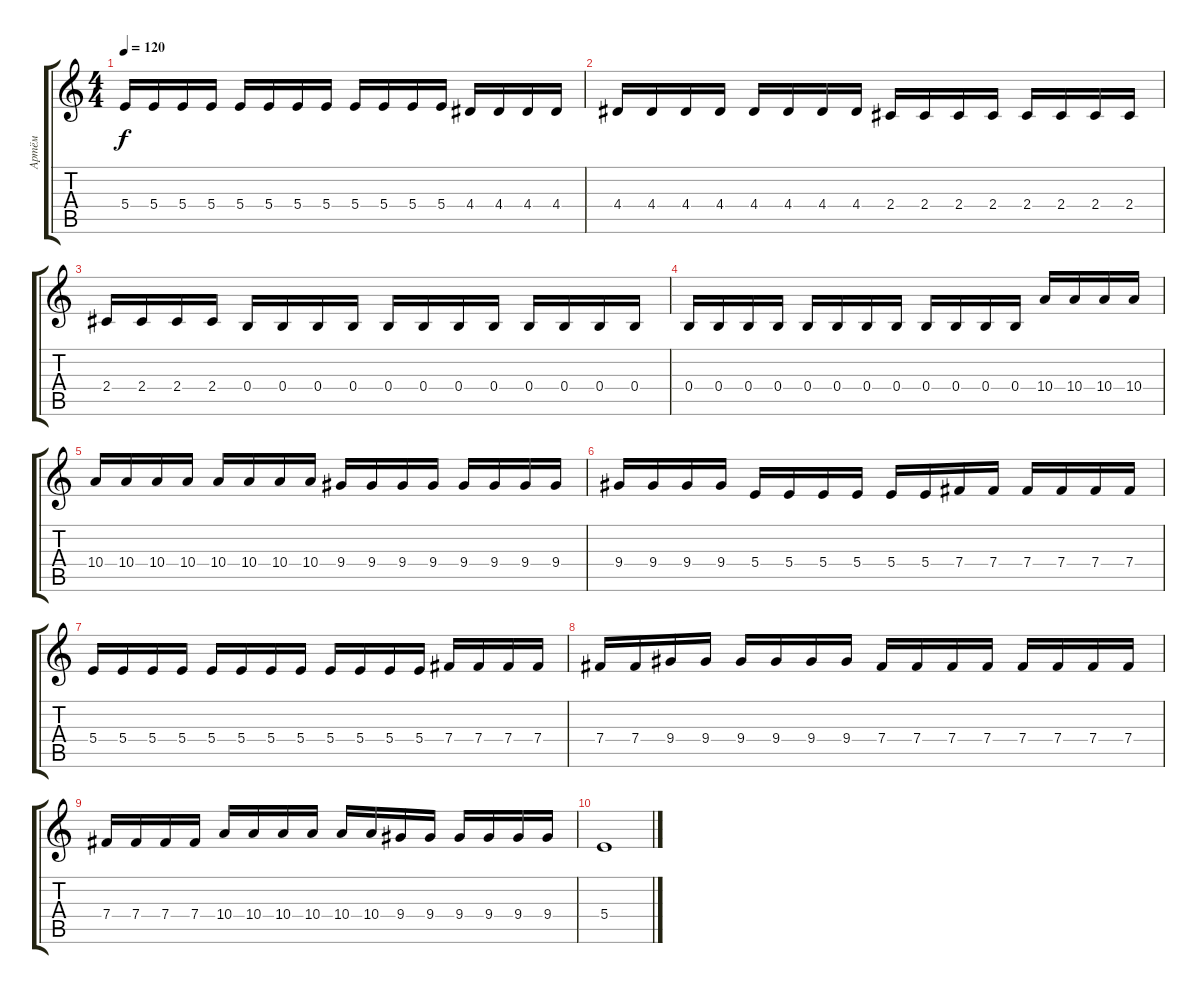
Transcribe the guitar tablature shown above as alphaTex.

\track ("Артём" "Артём") {instrument distortionguitar}
\staff {score tabs}
\tuning (Db4 Ab3 E3 B2 Gb2 Db2) {hide}
\ts (4 4)
\tempo 120
\clef g2
\ks c
5.4.16{dy f} 5.4.16 5.4.16 5.4.16 5.4.16 5.4.16 5.4.16 5.4.16 5.4.16 5.4.16 5.4.16 5.4.16 4.4.16 4.4.16 4.4.16 4.4.16 |
4.4.16 4.4.16 4.4.16 4.4.16 4.4.16 4.4.16 4.4.16 4.4.16 2.4.16 2.4.16 2.4.16 2.4.16 2.4.16 2.4.16 2.4.16 2.4.16 |
2.4.16 2.4.16 2.4.16 2.4.16 0.4.16 0.4.16 0.4.16 0.4.16 0.4.16 0.4.16 0.4.16 0.4.16 0.4.16 0.4.16 0.4.16 0.4.16 |
0.4.16 0.4.16 0.4.16 0.4.16 0.4.16 0.4.16 0.4.16 0.4.16 0.4.16 0.4.16 0.4.16 0.4.16 10.4.16 10.4.16 10.4.16 10.4.16 |
10.4.16 10.4.16 10.4.16 10.4.16 10.4.16 10.4.16 10.4.16 10.4.16 9.4.16 9.4.16 9.4.16 9.4.16 9.4.16 9.4.16 9.4.16 9.4.16 |
9.4.16 9.4.16 9.4.16 9.4.16 5.4.16 5.4.16 5.4.16 5.4.16 5.4.16 5.4.16 7.4.16 7.4.16 7.4.16 7.4.16 7.4.16 7.4.16 |
5.4.16 5.4.16 5.4.16 5.4.16 5.4.16 5.4.16 5.4.16 5.4.16 5.4.16 5.4.16 5.4.16 5.4.16 7.4.16 7.4.16 7.4.16 7.4.16 |
7.4.16 7.4.16 9.4.16 9.4.16 9.4.16 9.4.16 9.4.16 9.4.16 7.4.16 7.4.16 7.4.16 7.4.16 7.4.16 7.4.16 7.4.16 7.4.16 |
7.4.16 7.4.16 7.4.16 7.4.16 10.4.16 10.4.16 10.4.16 10.4.16 10.4.16 10.4.16 9.4.16 9.4.16 9.4.16 9.4.16 9.4.16 9.4.16 |
5.4.1
